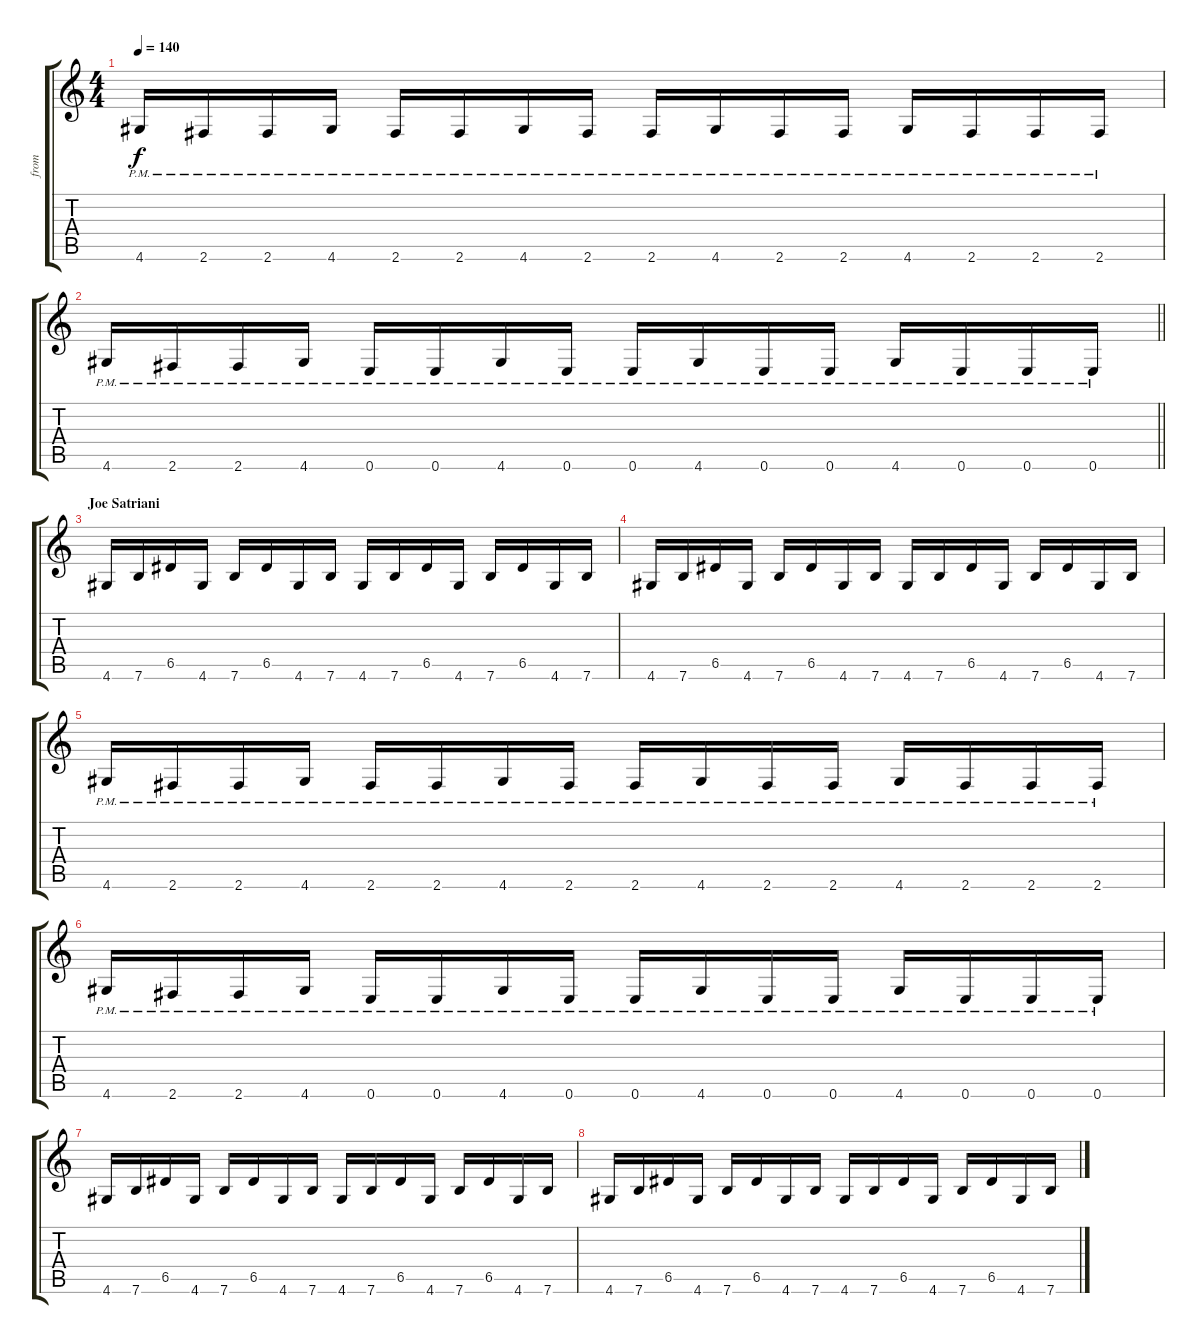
\track ("from" "from") {instrument acousticguitarsteel}
\staff {score tabs}
\tuning (E4 B3 G3 D3 A2 E2) {hide}
\ts (4 4)
\tempo 140
\clef g2
\ks c
4.6{pm}.16{dy f} 2.6{pm}.16 2.6{pm}.16 4.6{pm}.16 2.6{pm}.16 2.6{pm}.16 4.6{pm}.16 2.6{pm}.16 2.6{pm}.16 4.6{pm}.16 2.6{pm}.16 2.6{pm}.16 4.6{pm}.16 2.6{pm}.16 2.6{pm}.16 2.6{pm}.16 |
\barLineRight lightlight
4.6{pm}.16 2.6{pm}.16 2.6{pm}.16 4.6{pm}.16 0.6{pm}.16 0.6{pm}.16 4.6{pm}.16 0.6{pm}.16 0.6{pm}.16 4.6{pm}.16 0.6{pm}.16 0.6{pm}.16 4.6{pm}.16 0.6{pm}.16 0.6{pm}.16 0.6{pm}.16 |
\section ("" "Joe Satriani")
4.6.16 7.6.16 6.5.16 4.6.16 7.6.16 6.5.16 4.6.16 7.6.16 4.6.16 7.6.16 6.5.16 4.6.16 7.6.16 6.5.16 4.6.16 7.6.16 |
4.6.16 7.6.16 6.5.16 4.6.16 7.6.16 6.5.16 4.6.16 7.6.16 4.6.16 7.6.16 6.5.16 4.6.16 7.6.16 6.5.16 4.6.16 7.6.16 |
4.6{pm}.16 2.6{pm}.16 2.6{pm}.16 4.6{pm}.16 2.6{pm}.16 2.6{pm}.16 4.6{pm}.16 2.6{pm}.16 2.6{pm}.16 4.6{pm}.16 2.6{pm}.16 2.6{pm}.16 4.6{pm}.16 2.6{pm}.16 2.6{pm}.16 2.6{pm}.16 |
4.6{pm}.16 2.6{pm}.16 2.6{pm}.16 4.6{pm}.16 0.6{pm}.16 0.6{pm}.16 4.6{pm}.16 0.6{pm}.16 0.6{pm}.16 4.6{pm}.16 0.6{pm}.16 0.6{pm}.16 4.6{pm}.16 0.6{pm}.16 0.6{pm}.16 0.6{pm}.16 |
4.6.16 7.6.16 6.5.16 4.6.16 7.6.16 6.5.16 4.6.16 7.6.16 4.6.16 7.6.16 6.5.16 4.6.16 7.6.16 6.5.16 4.6.16 7.6.16 |
4.6.16 7.6.16 6.5.16 4.6.16 7.6.16 6.5.16 4.6.16 7.6.16 4.6.16 7.6.16 6.5.16 4.6.16 7.6.16 6.5.16 4.6.16 7.6.16
